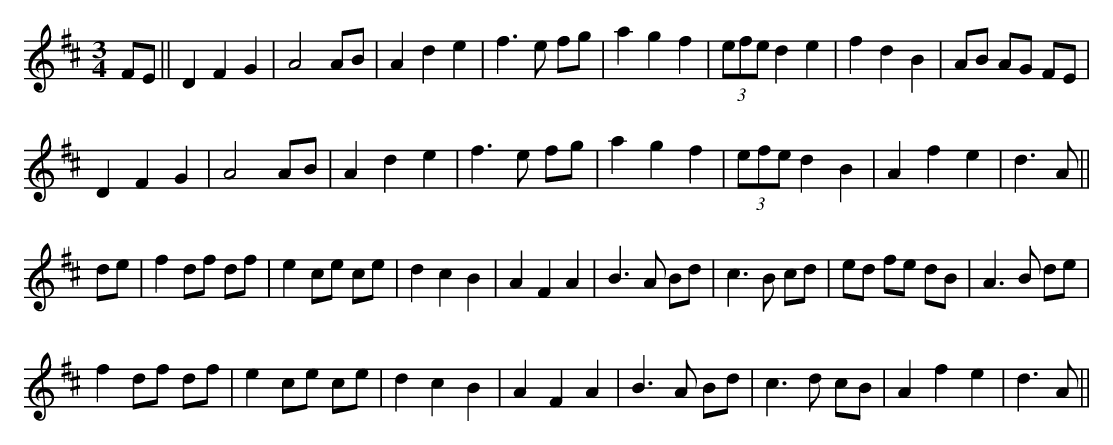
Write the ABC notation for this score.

X:1
M:3/4
K:D
FE||D2 F2 G2|A4 AB|A2 d2 e2|f3e fg|a2 g2 f2|(3efe d2 e2|f2 d2 B2|AB AG FE|
D2 F2 G2|A4 AB|A2 d2 e2|f3e fg|a2 g2 f2|(3efe d2 B2|A2f2e2|d3A||
de|f2 df df|e2 ce ce|d2 c2 B2|A2 F2 A2|B3A Bd|c3B cd|ed fe dB|A3B de|
f2 df df|e2 ce ce|d2 c2 B2|A2 F2 A2|B3A Bd|c3d cB|A2 f2 e2|d3A||
